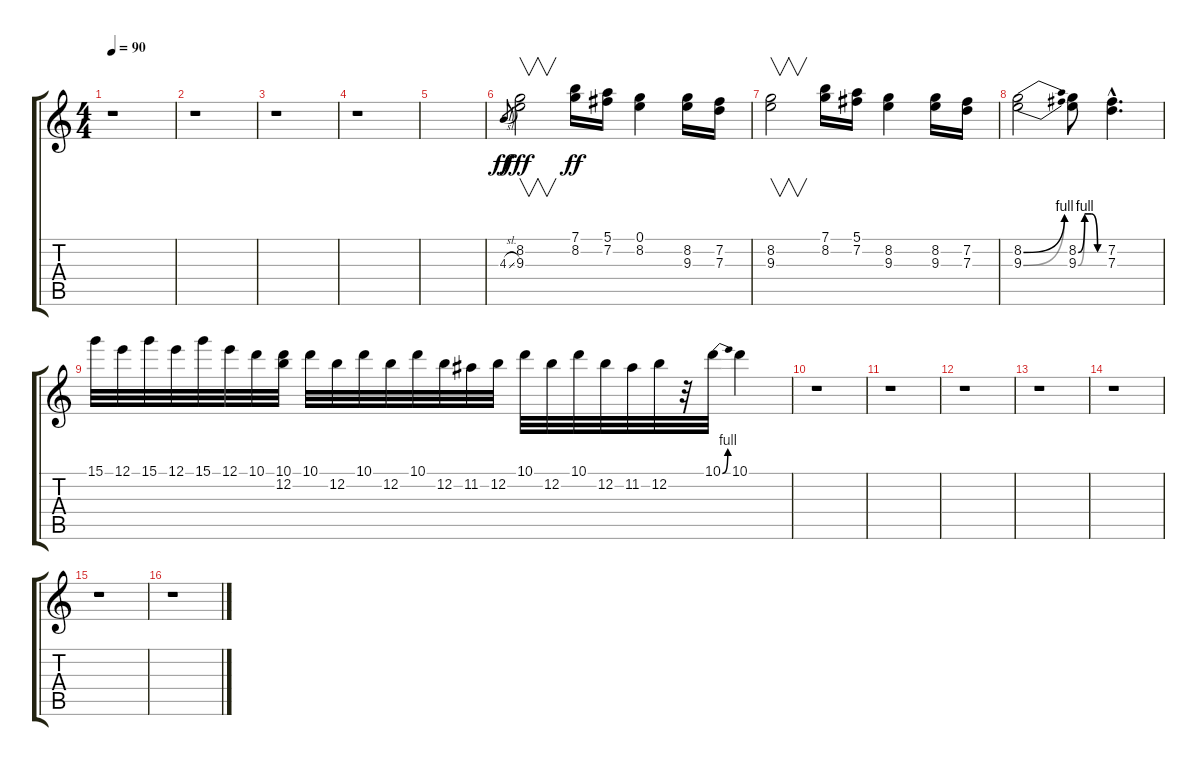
\track "" {instrument distortionguitar}
\staff {score tabs}
\tuning (E4 B3 G3 D3 A2 E2) {hide}
\ts (4 4)
\tempo 90
\clef g2
\ks c
r.1{dy ff instrument distortionguitar} |
r.1 |
r.1 |
r.1 |
|
4.3{sl}.8{gr} (8.2 9.3).2{v dy fff} (7.1 8.2).16{dy ff} (5.1 7.2).16 (0.1 8.2).4 (8.2 9.3).16 (7.2 7.3).16 |
(8.2 9.3).2{v} (7.1 8.2).16 (5.1 7.2).16 (8.2 9.3).4 (8.2 9.3).16 (7.2 7.3).16 |
(8.2{be (bend 0 0 60 4)} 9.3{be (bend 0 0 60 4)}).2 (8.2{be (custom 0 0 15 4 30 4 45 0 60 0)} 9.3{be (custom 0 0 15 4 30 4 45 0 60 0)}).8 (7.2{hac} 7.3{hac}).4{d} |
15.1.32 12.1.32 15.1.32 12.1.32 15.1.32 12.1.32 10.1.32 (10.1 12.2).32 10.1.32 12.2.32 10.1.32 12.2.32 10.1.32 12.2.32 11.2.32 12.2.32 10.1.32 12.2.32 10.1.32 12.2.32 11.2.32 12.2.32 r.32 10.1{be (bend 0 0 60 4)}.32 10.1.4 |
r.1 |
r.1 |
r.1 |
r.1 |
r.1 |
r.1 |
r.1
